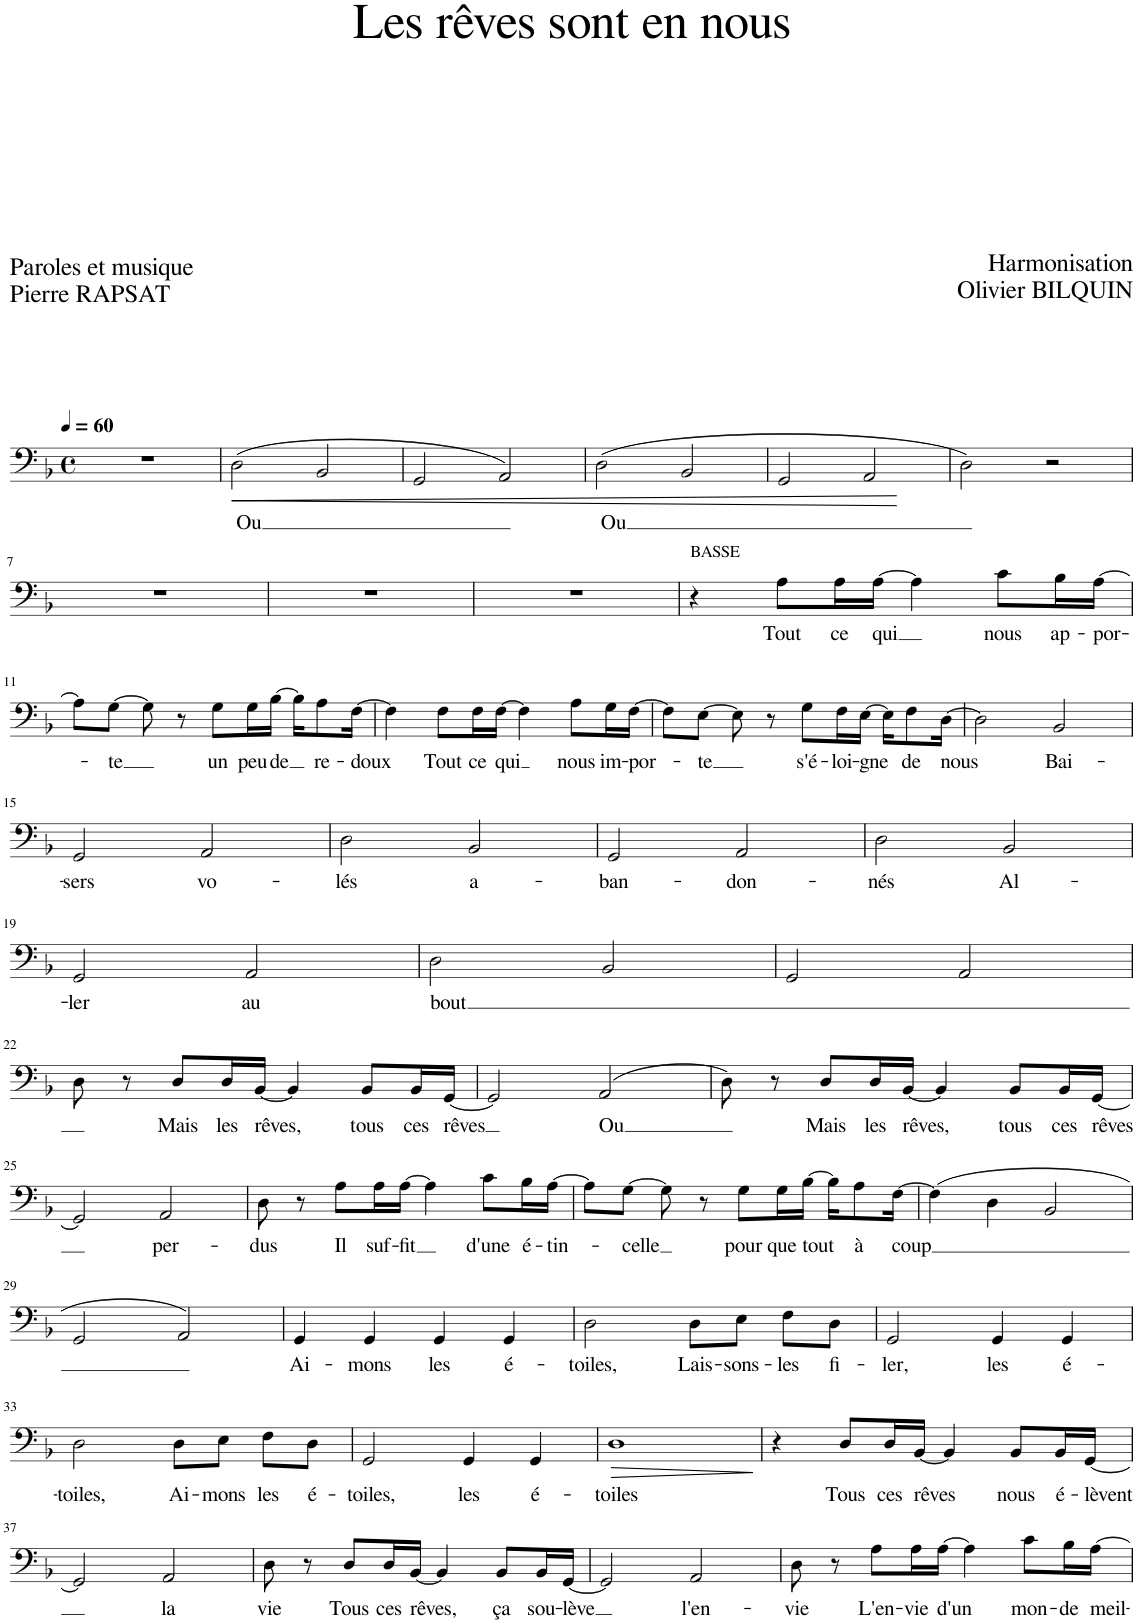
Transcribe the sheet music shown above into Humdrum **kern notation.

**kern	**text	**dynam
*part1	*part1	*part1
*staff1	*staff1	*staff1
*I"Basse	*	*
*clefF4	*	*
*k[b-]	*	*
*M4/4	*	*
*met(c)	*	*
*MM60	*	*
=1	=1	=1
1r	.	.
=2	=2	=2
!	!LO:LY:b	!LO:HP:b
(2D\	Ou	<
2BB-/	.	.
=3	=3	=3
2GG/	.	.
2AA/)	.	.
=4	=4	=4
!	!LO:LY:b	!
(2D\	Ou	.
2BB-/	.	.
=5	=5	=5
2GG/	.	.
2AA/	.	.
=6	=6	=6
2D\)	.	.
2r	.	[
!!LO:LB:g=z
=7	=7	=7
1r	.	.
=8	=8	=8
1r	.	.
=9	=9	=9
1r	.	.
=10	=10	=10
!LO:TX:a:t=BASSE	!	!
4r	.	.
!	!LO:LY:b	!
8A\L	Tout	.
!	!LO:LY:b	!
16A\L	ce	.
!	!LO:LY:b	!
[16A\JJ	qui	.
4A\]	.	.
!	!LO:LY:b	!
8c\L	nous	.
!	!LO:LY:b	!
16B-\L	ap-	.
!	!LO:LY:b	!
[16A\JJ	-por-	.
!!LO:LB:g=z
=11	=11	=11
8A\L]	.	.
!	!LO:LY:b	!
[8G\J	-te	.
8G\]	.	.
8r	.	.
!	!LO:LY:b	!
8G\L	un	.
!	!LO:LY:b	!
16G\L	peu	.
!	!LO:LY:b	!
[16B-\JJ	de	.
16B-\KL]	.	.
!	!LO:LY:b	!
8A\	re-	.
!	!LO:LY:b	!
[16F\Jk	-doux	.
=12	=12	=12
4F\]	.	.
!	!LO:LY:b	!
8F\L	Tout	.
!	!LO:LY:b	!
16F\L	ce	.
!	!LO:LY:b	!
[16F\JJ	qui	.
4F\]	.	.
!	!LO:LY:b	!
8A\L	nous	.
!	!LO:LY:b	!
16G\L	im-	.
!	!LO:LY:b	!
[16F\JJ	-por-	.
=13	=13	=13
8F\L]	.	.
!	!LO:LY:b	!
[8E\J	-te	.
8E\]	.	.
8r	.	.
!	!LO:LY:b	!
8G\L	s'é-	.
!	!LO:LY:b	!
16F\L	-loi-	.
!	!LO:LY:b	!
[16E\JJ	-gne	.
16E\KL]	.	.
!	!LO:LY:b	!
8F\	de	.
!	!LO:LY:b	!
[16D\Jk	nous	.
=14	=14	=14
2D\]	.	.
!	!LO:LY:b	!
2BB-/	Bai-	.
!!LO:LB:g=z
=15	=15	=15
!	!LO:LY:b	!
2GG/	-sers	.
!	!LO:LY:b	!
2AA/	vo-	.
=16	=16	=16
!	!LO:LY:b	!
2D\	-lés	.
!	!LO:LY:b	!
2BB-/	a-	.
=17	=17	=17
!	!LO:LY:b	!
2GG/	-ban-	.
!	!LO:LY:b	!
2AA/	-don-	.
=18	=18	=18
!	!LO:LY:b	!
2D\	-nés	.
!	!LO:LY:b	!
2BB-/	Al-	.
!!LO:LB:g=z
=19	=19	=19
!	!LO:LY:b	!
2GG/	-ler	.
!	!LO:LY:b	!
2AA/	au	.
=20	=20	=20
!	!LO:LY:b	!
2D\	bout	.
2BB-/	.	.
=21	=21	=21
2GG/	.	.
2AA/	.	.
!!LO:LB:g=z
=22	=22	=22
8D\	.	.
8r	.	.
!	!LO:LY:b	!
8D/L	Mais	.
!	!LO:LY:b	!
16D/L	les	.
!	!LO:LY:b	!
[16BB-/JJ	rêves,	.
4BB-/]	.	.
!	!LO:LY:b	!
8BB-/L	tous	.
!	!LO:LY:b	!
16BB-/L	ces	.
!	!LO:LY:b	!
[16GG/JJ	rêves	.
=23	=23	=23
2GG/]	.	.
!	!LO:LY:b	!
(2AA/	Ou	.
=24	=24	=24
8D\)	.	.
8r	.	.
!	!LO:LY:b	!
8D/L	Mais	.
!	!LO:LY:b	!
16D/L	les	.
!	!LO:LY:b	!
[16BB-/JJ	rêves,	.
4BB-/]	.	.
!	!LO:LY:b	!
8BB-/L	tous	.
!	!LO:LY:b	!
16BB-/L	ces	.
!	!LO:LY:b	!
[16GG/JJ	rêves	.
!!LO:LB:g=z
=25	=25	=25
2GG/]	.	.
!	!LO:LY:b	!
2AA/	per-	.
=26	=26	=26
!	!LO:LY:b	!
8D\	-dus	.
8r	.	.
!	!LO:LY:b	!
8A\L	Il	.
!	!LO:LY:b	!
16A\L	suf-	.
!	!LO:LY:b	!
[16A\JJ	-fit	.
4A\]	.	.
!	!LO:LY:b	!
8c\L	d'une	.
!	!LO:LY:b	!
16B-\L	é-	.
!	!LO:LY:b	!
[16A\JJ	-tin-	.
=27	=27	=27
8A\L]	.	.
!	!LO:LY:b	!
[8G\J	-celle	.
8G\]	.	.
8r	.	.
!	!LO:LY:b	!
8G\L	pour	.
!	!LO:LY:b	!
16G\L	que	.
!	!LO:LY:b	!
[16B-\JJ	tout	.
16B-\KL]	.	.
!	!LO:LY:b	!
8A\	à	.
!	!LO:LY:b	!
[16F\Jk	coup	.
=28	=28	=28
(4F\]	.	.
4D\	.	.
2BB-/	.	.
!!LO:LB:g=z
=29	=29	=29
2GG/	.	.
2AA/)	.	.
=30	=30	=30
!	!LO:LY:b	!
4GG/	Ai-	.
!	!LO:LY:b	!
4GG/	-mons	.
!	!LO:LY:b	!
4GG/	les	.
!	!LO:LY:b	!
4GG/	é-	.
=31	=31	=31
!	!LO:LY:b	!
2D\	-toiles,	.
!	!LO:LY:b	!
8D\L	Lais-	.
!	!LO:LY:b	!
8E\J	-sons-	.
!	!LO:LY:b	!
8F\L	-les	.
!	!LO:LY:b	!
8D\J	fi-	.
=32	=32	=32
!	!LO:LY:b	!
2GG/	-ler,	.
!	!LO:LY:b	!
4GG/	les	.
!	!LO:LY:b	!
4GG/	é-	.
!!LO:LB:g=z
=33	=33	=33
!	!LO:LY:b	!
2D\	-toiles,	.
!	!LO:LY:b	!
8D\L	Ai-	.
!	!LO:LY:b	!
8E\J	-mons	.
!	!LO:LY:b	!
8F\L	les	.
!	!LO:LY:b	!
8D\J	é-	.
=34	=34	=34
!	!LO:LY:b	!
2GG/	-toiles,	.
!	!LO:LY:b	!
4GG/	les	.
!	!LO:LY:b	!
4GG/	é-	.
=35	=35	=35
!	!LO:LY:b	!LO:HP:b
1D	-toiles	>
.	.	]
=36	=36	=36
4r	.	.
!	!LO:LY:b	!
8D/L	Tous	.
!	!LO:LY:b	!
16D/L	ces	.
!	!LO:LY:b	!
[16BB-/JJ	rêves	.
4BB-/]	.	.
!	!LO:LY:b	!
8BB-/L	nous	.
!	!LO:LY:b	!
16BB-/L	é-	.
!	!LO:LY:b	!
[16GG/JJ	-lèvent	.
!!LO:LB:g=z
=37	=37	=37
2GG/]	.	.
!	!LO:LY:b	!
2AA/	la	.
=38	=38	=38
!	!LO:LY:b	!
8D\	vie	.
8r	.	.
!	!LO:LY:b	!
8D/L	Tous	.
!	!LO:LY:b	!
16D/L	ces	.
!	!LO:LY:b	!
[16BB-/JJ	-rêves,	.
4BB-/]	.	.
!	!LO:LY:b	!
8BB-/L	ça	.
!	!LO:LY:b	!
16BB-/L	sou-	.
!	!LO:LY:b	!
[16GG/JJ	-lève	.
=39	=39	=39
2GG/]	.	.
!	!LO:LY:b	!
2AA/	l'en-	.
=40	=40	=40
!	!LO:LY:b	!
8D\	-vie	.
8r	.	.
!	!LO:LY:b	!
8A\L	L'en-	.
!	!LO:LY:b	!
16A\L	-vie	.
!	!LO:LY:b	!
[16A\JJ	d'un	.
4A\]	.	.
!	!LO:LY:b	!
8c\L	mon-	.
!	!LO:LY:b	!
16B-\L	-de	.
!	!LO:LY:b	!
[16A\JJ	meil-	.
=	=	=
*-	*-	*-
